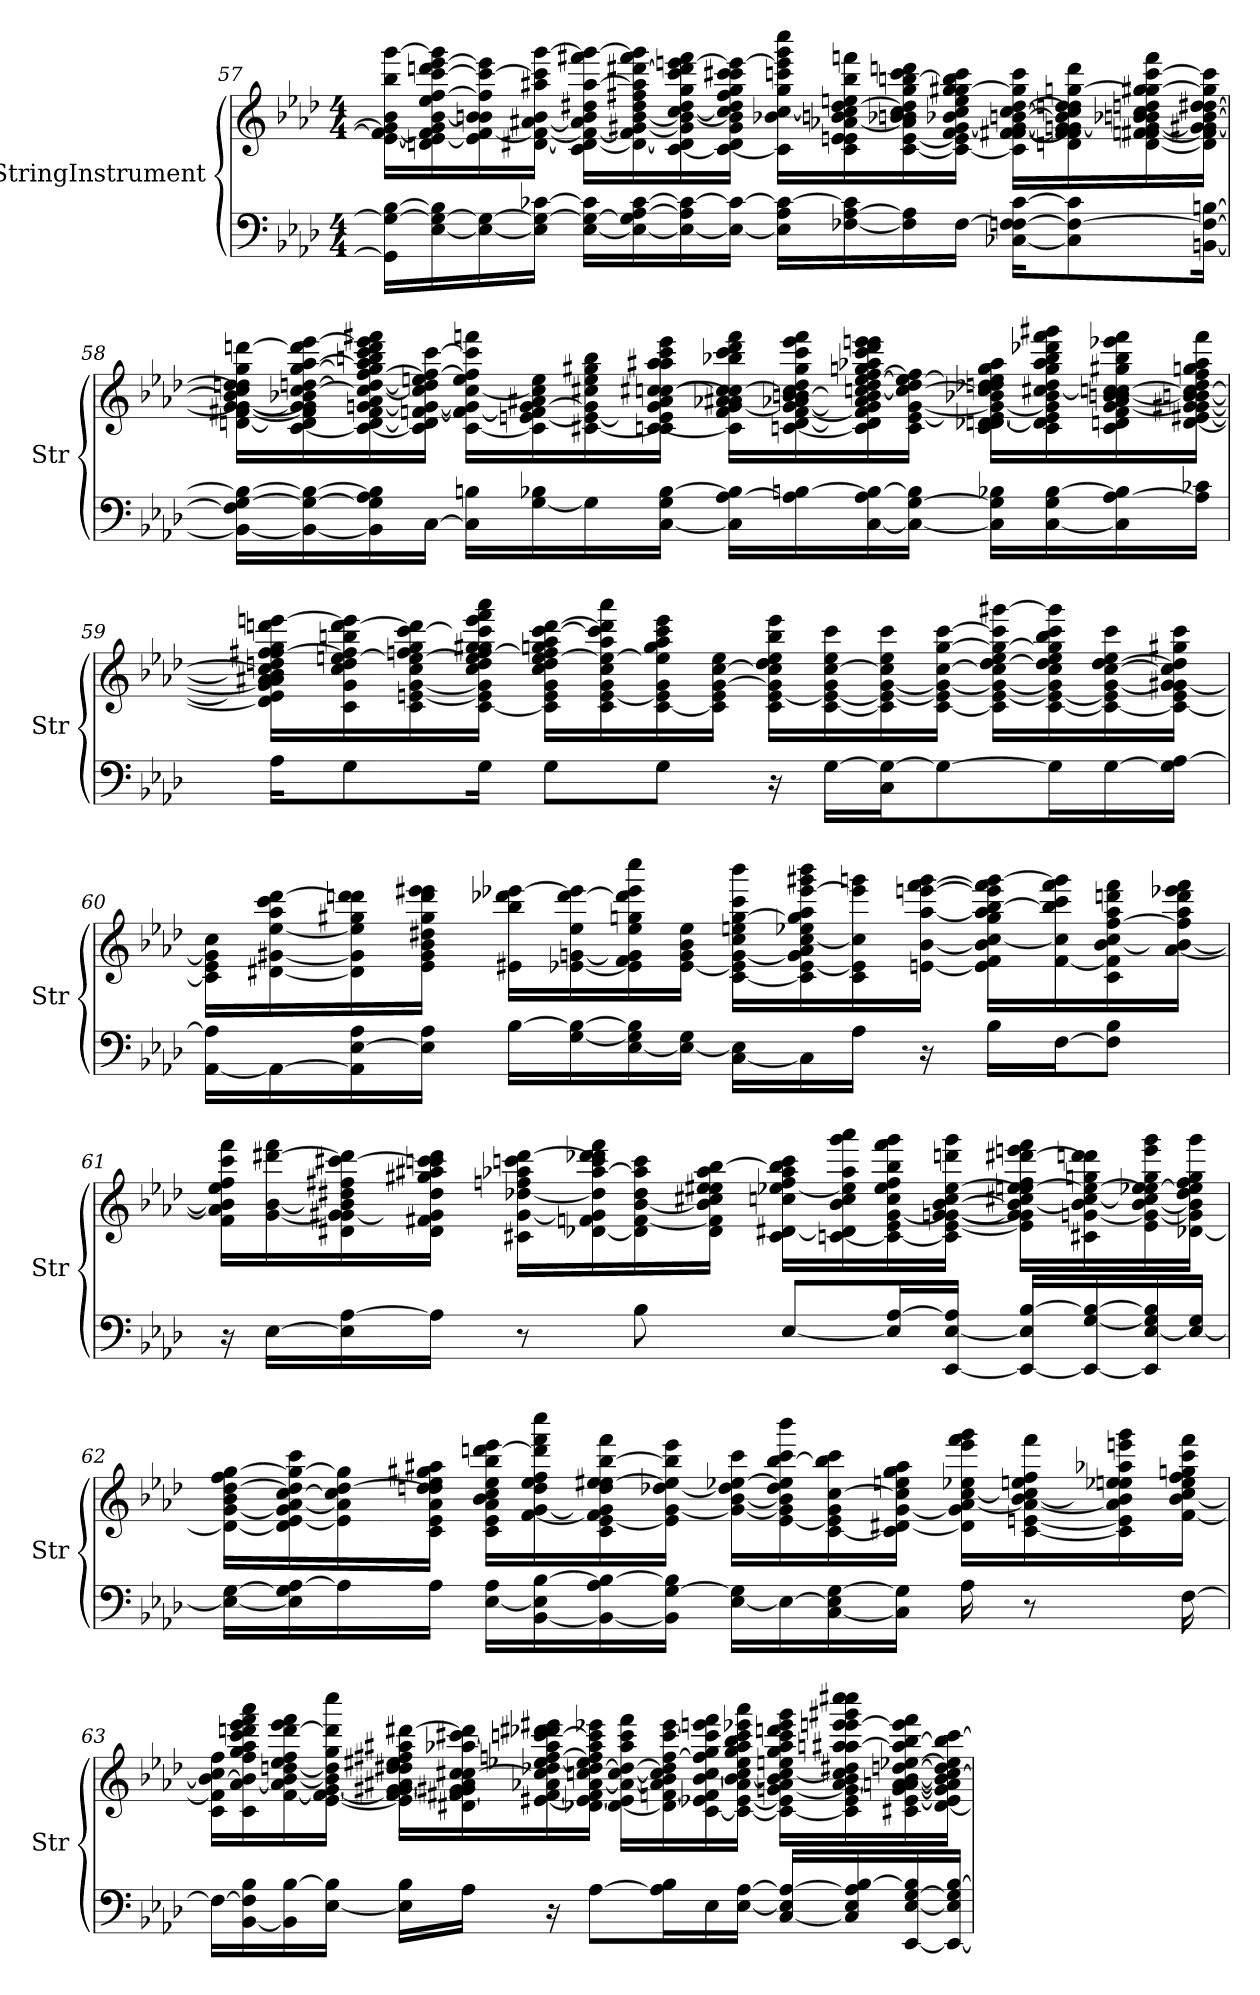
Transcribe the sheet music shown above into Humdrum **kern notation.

**kern	**kern
*part2	*part1
*staff2	*staff1
*I"StringInstrument	*I"StringInstrument
*I'Str	*I'Str
!!LO:LB:g=z
*clefF4	*clefG2
*k[b-e-a-d-]	*k[b-e-a-d-]
*M4/4	*M4/4
=57	=57
16GG\] 16G\_ [16B-\LL	[16e-\ 16f\_ 16g\] 16b-\ 16bb-\ [16ggg\LL
[16E-\ 16G\_ 16B-\]	16dn\ 16e-\_ 16f\] 16g\ [16b-\ 16ee-\ [16ff\ [16ccc\ 16dddn\ [16eee-\ 16ggg\]
16E-\_ 16G\_	16e-\] [16f\ 16b-\] 16bn\ 16ff\] 16ccc\_ 16eee-\]
16E-\] 16G\_ [16c-X\JJ	[16d#X\ 16f\_ [16a#X\ 16b\ 16aa#X\ 16ccc\] [16ggg\JJ
[16E-\ 16G\_ 16c-\]LL	16c\ 16d#\_ 16f\_ 16a#\] 16b\ 16dd#X\ [16aa#\ 16fff#X\ 16ggg\_LL
16E-\_ 16G\] [16A-\ [16c-\	16d#\_ 16f\] [16g#X\ [16b\ 16dd#\ 16ff#X\ 16aa#\] [16ddd#X\ 16fff#\ 16ggg\]
16E-\_ 16A-\] 16c-\_	[16c\ 16d#\] 16g#\] 16b\_ [16cc\ 16dd#\ 16gg\ 16ccc\ 16ddd#\] [16eeen\ 16fff#\
16E-\_ 16c-\_JJ	16c\_ 16d#\ 16g#\ 16b\] 16cc\] 16dd#\ 16ff#\ 16gg\ 16ccc\ 16ccc#X\ 16eee\_JJ
16E-\] 16A-\ 16c-\_LL	16c\] 16b-X\ [16cc\ 16gg\ 16cccn\ 16eee\] 16ggg\ 16cccc\LL
[16F-X\ [16A-\ 16c-\]	16c\ 16e-\ 16en\ [16a-X\ 16bn\ 16cc\] [16dd#\ 16een\ 16bb-\ 16fffn\
16F-\] 16A-\]	[16c\ [16e\ 16a-\] 16b-X\ 16bn\ 16cc\ 16dd#\] 16gg\ [16bbn\ 16ccc\ 16dddn\
[16F-\JJ	16c\_ 16e\] 16f\ [16g#\ 16b-X\ 16cc\ 16ee\ 16gg\ [16gg#X\ 16bb\] 16ccc\JJ
[16C-X\ 16F-\] [16Fn\ [16c-\KL	16c\] [16f\ [16f#X\ 16g#\_ [16bn\ [16cc\ [16dd#\ 16gg#\] 16ccc\LL
8C-\] 8F\_ 8c-\]	16dn\ 16f\] 16f#\] [16gn\ 16g#\] 16b\] 16cc\] 16ddn\ 16dd#\] [16ggn\ 16ddd\
.	[16d\ [16fn\ 16f#X\ 16g\_ 16b-X\ 16bn\ 16cc\ 16ddn\ 16gg\] [16gg#X\ [16ccc\ 16fff\
[16BBn\ 16F\_ [16Bn\Jk	16d\] 16f\] 16g\] [16g#X\ [16b\ 16dd\ [16dd#X\ 16gg#\] 16ccc\]JJ
!!LO:PB:g=z
=58	=58
16BB\_ 16F\] [16G\ 16B\_LL	[16dn\ [16f#X\ [16g\ 16g#\_ 16b\] 16cc\ 16ddn\ 16dd#\] 16gg\ [16dddn\LL
16BB\_ 16G\_ 16B\_	[16c\ 16d\] 16f#\] 16g\] 16g#\] 16b-X\ [16cc\ [16ddn\ [16gg\ [16aa-\ 16ddd\] [16eee-\
16BB\] 16G\] 16A-\ 16B\]	16c\_ [16d\ 16f#\ [16gn\ 16a-\ 16cc\_ 16dd\_ [16ff\ 16gg\] 16aa-\] 16bbn\ 16ccc\ 16ddd\ 16eee-\] 16fff#X\
[16C\JJ	16c\] 16d\] [16fn\ 16g\_ 16cc\] 16dd\] 16een\ 16ff\_ [16ccc\JJ
16C\] 16Bn\LL	[16c\ 16f\_ 16g\] [16cc\ 16ee\ 16ff\] 16ccc\] 16fffn\LL
[16G\ 16B-X\	16c\] [16en\ 16f\] [16g\ 16a#X\ 16cc\] 16ee\
16G\]	[16c#X\ 16e\_ 16g\] 16cc#X\ 16ee\ 16gg#X\ 16bb\
[16C\ 16G\ [16B-\JJ	[16cn\ 16c#\] 16e\] 16g\ 16a#\ [16ccn\ [16cc#X\ 16aa-\ 16aa#X\ 16ccc\ 16eee-\JJ
16C\] [16A-\ 16B-\]LL	16c\] 16f\ [16g\ 16a-X\ 16a#X\ 16cc\_ 16cc#\] 16bb-X\ 16ccc\ 16ddd\ 16fff\LL
16A-\] [16Bn\	[16cn\ [16d\ [16f\ 16g\_ 16a-X\ 16b-\ [16bn\ 16cc\] 16dd\ 16gg#\ 16ccc\ 16eee-\ 16fff\
[16C\ 16A-\ 16B\_	16c\] 16d\] 16f\] 16g\] 16a-\ 16b\] [16ccn\ 16dd\ [16ee\ [16ff\ 16ggn\ 16aa-X\ 16ccc\ 16ddd\ 16eee-\ 16eeen\
16C\_ [16G\ 16B\]JJ	16c\ [16e\ [16g\ 16cc\_ 16dd\ 16ee\_ 16ff\]JJ
16C\] 16G\] 16B-X\LL	16c\ [16d-X\ 16dn\ 16e\_ 16g\_ 16b-X\ 16cc\] 16dd-X\ 16ddn\ 16ee\] 16gg\ 16aa-\LL
[16C\ 16G\ [16B-\	16c\ 16d-\] 16e\] 16g\] 16b-\ [16cc#X\ 16dd\ 16gg\ 16aa-\ 16bb-\ 16ddd-X\ 16fff\ 16ggg#X\
16C\] [16A-\ 16B-\]	16c\ 16dn\ 16f\ [16g\ 16a-\ [16b-\ 16bn\ [16ccn\ 16cc#\] 16gg#X\ 16bb-\ 16eee-X\ 16fff\
16A-\] 16c-X\JJ	[16d\ [16e#X\ 16g\_ 16g#X\ 16b-\] [16bn\ 16cc\_ 16dd\ 16ff\ 16ggn\ 16aa-\ 16fff\JJ
!!LO:LB:g=z
=59	=59
16A-\KL	16d\] 16e#\] 16g\] 16a-\ 16a#X\ 16b\] 16cc\] 16ddn\ [16ff\ 16ff#X\ 16gg\ 16dddn\ [16eeen\LL
8G\	16c\ 16g\ 16cc\ 16dd\ [16een\ 16ff\] 16bbn\ [16ddd\ 16eee\]
.	16c\ [16en\ [16g\ 16cc\ 16ee\_ 16ffn\ 16gg\ [16ccc\ 16ddd\]
16G\Jk	[16c\ 16e\] 16g\] 16cc\ 16dd\ 16ee\] [16ff\ 16gg\ 16gg#X\ 16ccc\] 16eee\ 16fff\ 16aaa-\JJ
8G\L	16c\] 16e\ 16g\ 16cc\ 16dd\ [16ee\ 16ff\] 16ggn\ 16aa-\ [16ccc\ [16ddd\LL
.	16c\ [16e\ 16g\ 16cc\ 16ee\_ 16aa-\ 16ccc\] 16ddd\] 16aaa-\
8G\J	[16c\ 16e\] 16g\ 16ee\] 16gg\ 16aa-\ 16ccc\ 16eee\
.	16c\] 16e\ [16g\ [16cc\ 16ee\JJ
16r	16c\ [16e\ 16g\] 16cc\] 16dd\ 16ee\ 16bb\ 16eee\LL
[16G\LL	[16c\ 16e\_ 16g\ [16cc\ 16ee\ 16ccc\
16C\ 16G\_J	16c\] 16e\_ [16g\ 16cc\] 16ee\ 16ccc\
8G\_	[16c\ 16e\] 16g\_ [16cc\ [16gg\ [16ccc\JJ
.	16c\] [16e\ 16g\_ 16cc\] [16dd\ 16ee\ 16gg\_ 16ccc\] [16ggg#X\LL
16G\L]	[16c\ 16e\_ 16g\] 16cc\ 16dd\] 16ee\ 16gg\] 16bb\ 16ccc\ 16ggg#\]
[16G\	16c\_ 16e\] [16g\ [16cc\ [16dd\ 16ee\ 16ccc\
16G\] [16A-\JJ	16c\_ 16e\ 16g\] [16g#X\ 16cc\] 16dd\] 16gg#X\ 16ccc\JJ
!!LO:LB:g=z
=60	=60
[16AA-\ 16A-\]LL	16c\] 16e-\ 16g#\] 16cc\LL
16AA-\_	[16d#X\ [16g#X\ [16ee-\ 16aa-\ 16ccc\ [16ddd-\
16AA-\] [16E-\ 16A-\	16d#\] 16g#\] 16ee-\] 16gg#X\ 16ddd-\] 16dddn\
16E-\] 16A-\JJ	16e-\ 16g#\ 16b-\ 16dd#X\ 16gg#\ 16ddd\ 16eee-\ 16eee#X\JJ
[16B-\LL	16e#X\ 16bb-\ 16ddd-X\ [16eee-X\LL
[16G\ 16B-\_	[16e-X\ [16gn\ 16ee-\ [16ddd-\ 16eee-\]
[16E-\ 16G\] 16B-\]	16e-\] 16f\ 16g\] 16ee-\ 16ggn\ 16ddd-\] 16eee-\ 16cccc\
16E-\_ 16G\JJ	[16e-\ 16g\ 16b-\ 16ee-\JJ
[16C\ 16E-\]LL	[16c\ 16e-\] [16g\ 16cc\ 16een\ [16gg\ 16ccc\ 16bbb-\LL
16C\]	16c\] [16e-\ 16g\] 16a-\ [16cc\ 16ee-X\ 16gg\] 16aa-\ [16eee-\ 16ggg#X\ 16bbb-\
16A-\JJ	16c\ 16e-\] 16cc\] 16eee-\] 16gggn\
16r	[16en\ [16b-\ [16aa-\ [16eeen\ [16fff\ 16ggg\JJ
16B-\LL	16e\] 16f\ 16b-\] [16cc\ 16gg\ 16aa-\] [16bb-\ 16eee\] 16fff\] [16ggg\LL
[16F\J	[16f\ 16cc\] 16bb-\] 16ccc\ 16fff\ 16ggg\]
8F\] 8B-\J	16c\ 16f\] [16b-\ 16cc\ [16ff\ 16aa-\ 16dddn\ 16fff\
.	[16a-\ 16b-\_ 16ff\] 16aa-\ 16ddd\ 16eee-X\ 16fff\JJ
!!LO:LB:g=z
=61	=61
16r	16f\ 16a-\] 16b-\] 16ee-\ 16ff\ 16ccc\ 16fff\LL
[16E-\LL	[16g\ [16b-\ [16ddd#X\ 16fff\
16E-\] [16A-\	16d#X\ 16g\] [16g#X\ 16b-\] 16dd#X\ 16ff#X\ [16ccc#X\ 16ddd#\]
16A-\JJ]	16d#\ 16f#X\ 16g#\] 16dd#\ 16gg#X\ 16aa#X\ 16cccn\ 16ccc#\] 16ddd#\JJ
8r	16c#X\ [16g#\ [16dd-X\ 16ffn\ 16aa-X\ 16cccn\ [16ddd#\LL
.	[16d-X\ 16fn\ 16g#\] 16dd-\] [16aa-\ 16ccc\ 16ddd-X\ 16ddd#\] 16fff\
8B-\	16d-\] [16f\ [16b-\ 16dd-\ 16aa-\] 16ccc\
.	16d-\ 16f\] 16b-\] 16cc#X\ 16ee-\ 16ee#X\ 16aa-\ [16bb-\JJ
[8E-/L	16c#\ [16d#X\ 16ccn\ [16ee-X\ 16ff\ 16aa-\ 16bb-\] 16ccc\LL
.	[16cn\ 16d#\] 16b-\ 16cc\ 16ee-\] 16aa-\ 16ggg\ 16aaa-\
16E-/] [16A-/L	16c\_ 16e-\ [16g#\ 16cc\ 16ee-\ 16ff\ 16bb-\ 16fff\ 16ggg\
[16EE-/ [16E-/ 16A-/]JJ	16c\] [16e-\ [16gn\ 16g#\_ [16b-\ 16cc\ [16ee-\ 16dddn\ 16ggg\JJ
16EE-/_ 16E-/] [16B-/LL	16e-\] 16g\] 16g#\] 16b-\_ 16cc#X\ 16ee-\] [16een\ 16ff\ [16ddd#X\ 16eeen\ 16fff\LL
16EE-/_ [16G/ 16B-/_	16c#X\ [16gn\ 16b-\] [16cc#\ 16ee\_ 16ggn\ 16dddn\ 16ddd#\]
16EE-/] [16E-/ 16G/] 16B-/]	16e-\ 16g\_ [16b-\ 16cc#\] 16ee-X\ 16ee\_ 16gg\ 16eee\ 16ggg\
16E-/_ 16G/JJ	[16d-X\ 16g\] 16b-\] 16dd-\ 16ee\] 16ff\ 16gg\ 16ggg\JJ
!!LO:LB:g=z
=62	=62
16E-\_ [16G\LL	16d-\_ [16g\ 16b-\ [16dd-\ 16ff\ [16gg\LL
16E-\] 16G\] [16A-\	16d-\] [16e-\ 16g\] [16a-\ [16cc\ 16dd-\] 16gg\_ 16ccc\
16A-\]	16e-\] 16a-\] 16cc\] [16dd-\ 16gg\]
16A-\JJ	16c\ 16e-\ 16a-\ 16dd-\] 16ddn\ 16ee-\ 16gg#X\ 16aa#X\JJ
[16E-\ 16A-\LL	16c\ 16e-\ 16a-\ 16b-\ 16cc\ 16ee-\ 16bb-\ [16dddn\ 16eee-\LL
[16BB-\ 16E-\] [16B-\	[16f\ [16g\ 16dd\ 16ee-\ 16ff\ 16ddd\] 16fff\ 16cccc\
16BB-\_ 16A-\ 16B-\_	16c\ [16e-\ 16f\] 16g\] 16dd\ 16ee-\ [16ee#X\ [16bb-\ 16fff\
16BB-\] [16G\ 16B-\]JJ	16e-\] [16g\ [16dd-X\ 16ee#\] 16bb-\] 16eee-\JJ
[16E-\ 16G\]LL	16g\_ [16b-\ 16dd-\] [16ee-X\ 16ccc\LL
16E-\_	[16e-\ 16g\] 16b-\] 16dd-\ 16ee-\] [16bb-\ 16ccc\ 16bbb-\
[16C\ 16E-\] [16G\	[16c\ 16e-\] 16g\ [16cc\ 16bb-\] 16ccc\
16C\] 16G\]JJ	16c\] [16d#X\ [16g\ 16cc\] 16een\ 16gg#\ 16aa#\JJ
16A-\	16d#\] 16g\] [16a-\ [16cc\ 16ee-X\ 16eee-\ 16fff\ 16ggg\LL
8r	[16c\ [16en\ 16a-\_ [16b-\ 16cc\] 16een\ 16ff\ 16fff\
.	16c\] 16e\] 16a-\] 16b-\] 16ee-X\ 16een\ 16aa-X\ 16eeen\ 16ggg\
[16F\	[16f\ [16b-\ 16cc\ 16ee\ 16ff\ 16ggn\ 16ccc\ 16fff\JJ
!!LO:LB:g=z
=63	=63
16F\LL_	16c\ 16f\] 16b-\_ 16cc\ 16ff\LL
[16BB-\ 16F\] 16B-\	16c\ [16a-\ 16b-\] 16ff\ 16gg\ 16aa-\ 16ccc\ 16dddn\ 16eee-\ 16fff\ 16aaa-\
16BB-\] [16B-\	[16f\ 16a-\] [16b-\ [16ddn\ 16ee-\ 16ff\ [16ddd\ 16eee-\ 16fff\
[16E-\ 16B-\]JJ	[16e-\ 16f\_ [16g\ 16b-\] 16dd\] 16gg\ 16ddd\] 16cccc\JJ
16E-\] 16B-\LL	16e-\] 16f\] 16g\_ 16g#X\ [16a#X\ 16dd\ 16dd#X\ 16ee#X\ 16ff#X\ 16aa#X\ [16ddd#X\LL
16A-\JJ	16d#X\ [16f#X\ 16g\] 16g#X\ 16a#\] [16cc\ 16cc#X\ [16aa-X\ 16ccc#X\ 16ddd#\]
16r	[16e#X\ 16f#\_ 16a-X\ 16cc\] 16dd-X\ [16ee-X\ [16ffn\ 16aa-\] [16cccn\ 16ddd-X\ 16ddd#X\ 16eee#X\
[8A-\L	16d-X\ 16e#\_ 16f#\] [16a-\ 16ccn\ [16dd-\ 16ee-\] 16ff\] 16aa-\ 16ccc\] 16eee-X\JJ
.	[16d-\ 16e#\] 16a-\_ [16cc\ 16dd-\_ 16aa-\ 16ccc\ 16fff\LL
16A-\] 16B-\L	16d-\] [16fn\ 16a-\] 16b-\ 16cc\] 16dd-\] [16ff\ [16ccc\ 16eee-\
16E-\	[16c\ 16e-X\ 16f\] [16b-\ [16cc\ 16ff\] 16gg\ 16ccc\] 16eeen\ 16fff\
[16E-\ [16A-\JJ	16c\_ [16e-\ 16a-\ 16b-\_ 16cc\] 16ee-\ 16gg\ 16aa-\ 16bb-\ 16ccc\ 16eee-X\ 16aaa-\JJ
[16C/ 16E-/] 16A-/_LL	16c\_ 16e-\] [16gn\ 16a-\ 16b-\] [16cc\ 16een\ 16gg\ 16aa-\ 16ccc\ 16dddn\ 16eee-\ 16ggg\LL
16C/] 16E-/ 16A-/] [16B-/	16c\] 16e-\ 16g\] [16a-\ 16b-\ 16cc\] 16dd#X\ 16aa-\ [16aan\ 16aa#X\ 16eee-\ [16eeen\ 16ggg#X\ 16cccc\ 16cccc#X\
[16EE-/ [16E-/ [16G/ 16B-/]	16c#X\ [16e-\ [16g\ 16a-\] [16an\ [16b-\ [16ddn\ [16ee-X\ 16aa\] [16bb-\ 16eee\] 16fff\
16EE-/_ 16E-/] 16G/] [16B-/JJ	[16d-\ 16e-\] 16g\] 16a\] 16b-\] [16cc\ 16dd\] 16ee-\] 16bb-\] [16ccc\JJ
=	=
*-	*-
